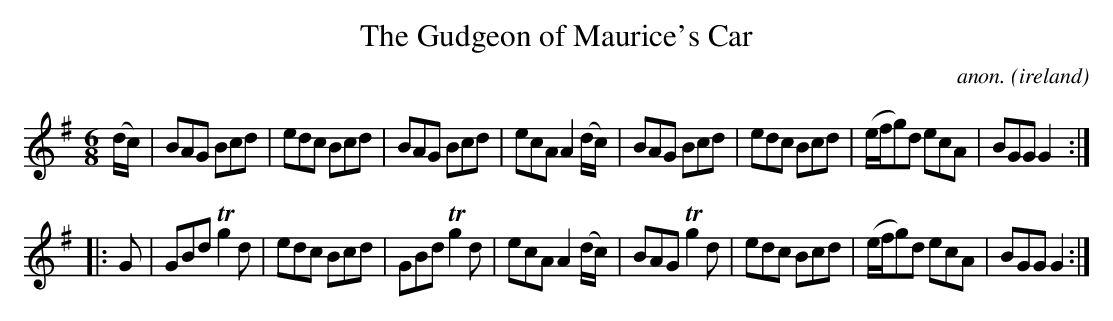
X:1
T:The Gudgeon of Maurice's Car
O:ireland
C:anon.
m:Tn2 = (3n/o/n/ m/n/
M:6/8
L:1/8
K:G
(d/c/)|BAG Bcd|edc Bcd|BAG Bcd|ecA A2(d/c/)|BAG Bcd|edc Bcd|(e/f/g)d ecA|BGG G2:|
|:G|GBd Tg2d|edc Bcd|GBd Tg2d|ecA A2(d/c/)|BAG Tg2d|edc Bcd|(e/f/g)d ecA|BGG G2:|
